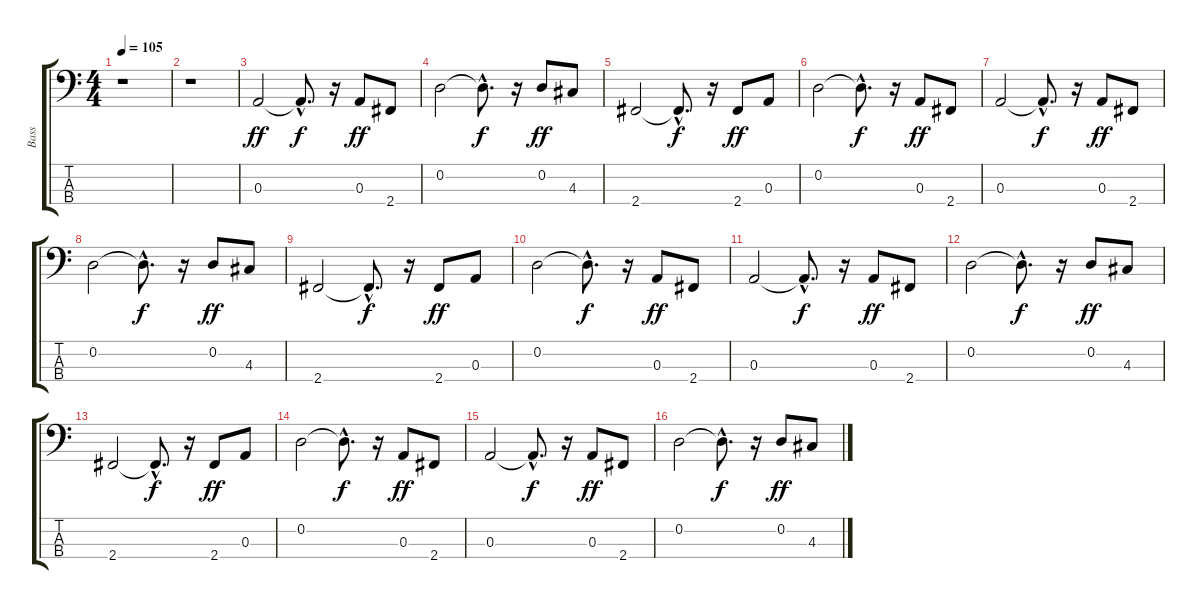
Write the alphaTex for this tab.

\track ("Bass" "Bass") {instrument electricbassfinger}
\staff {score tabs}
\tuning (G2 D2 A1 E1) {hide}
\ts (4 4)
\tempo 105
\clef f4
\ks c
r.1{dy ff instrument electricbassfinger} |
r.1 |
0.3.2 0.3{hac t}.8{d dy f} r.16 0.3.8{dy ff} 2.4.8 |
0.2.2 0.2{hac t}.8{d dy f} r.16 0.2.8{dy ff} 4.3.8 |
2.4.2 2.4{hac t}.8{d dy f} r.16 2.4.8{dy ff} 0.3.8 |
0.2.2 0.2{hac t}.8{d dy f} r.16 0.3.8{dy ff} 2.4.8 |
0.3.2 0.3{hac t}.8{d dy f} r.16 0.3.8{dy ff} 2.4.8 |
0.2.2 0.2{hac t}.8{d dy f} r.16 0.2.8{dy ff} 4.3.8 |
2.4.2 2.4{hac t}.8{d dy f} r.16 2.4.8{dy ff} 0.3.8 |
0.2.2 0.2{hac t}.8{d dy f} r.16 0.3.8{dy ff} 2.4.8 |
0.3.2 0.3{hac t}.8{d dy f} r.16 0.3.8{dy ff} 2.4.8 |
0.2.2 0.2{hac t}.8{d dy f} r.16 0.2.8{dy ff} 4.3.8 |
2.4.2 2.4{hac t}.8{d dy f} r.16 2.4.8{dy ff} 0.3.8 |
0.2.2 0.2{hac t}.8{d dy f} r.16 0.3.8{dy ff} 2.4.8 |
0.3.2 0.3{hac t}.8{d dy f} r.16 0.3.8{dy ff} 2.4.8 |
0.2.2 0.2{hac t}.8{d dy f} r.16 0.2.8{dy ff} 4.3.8
